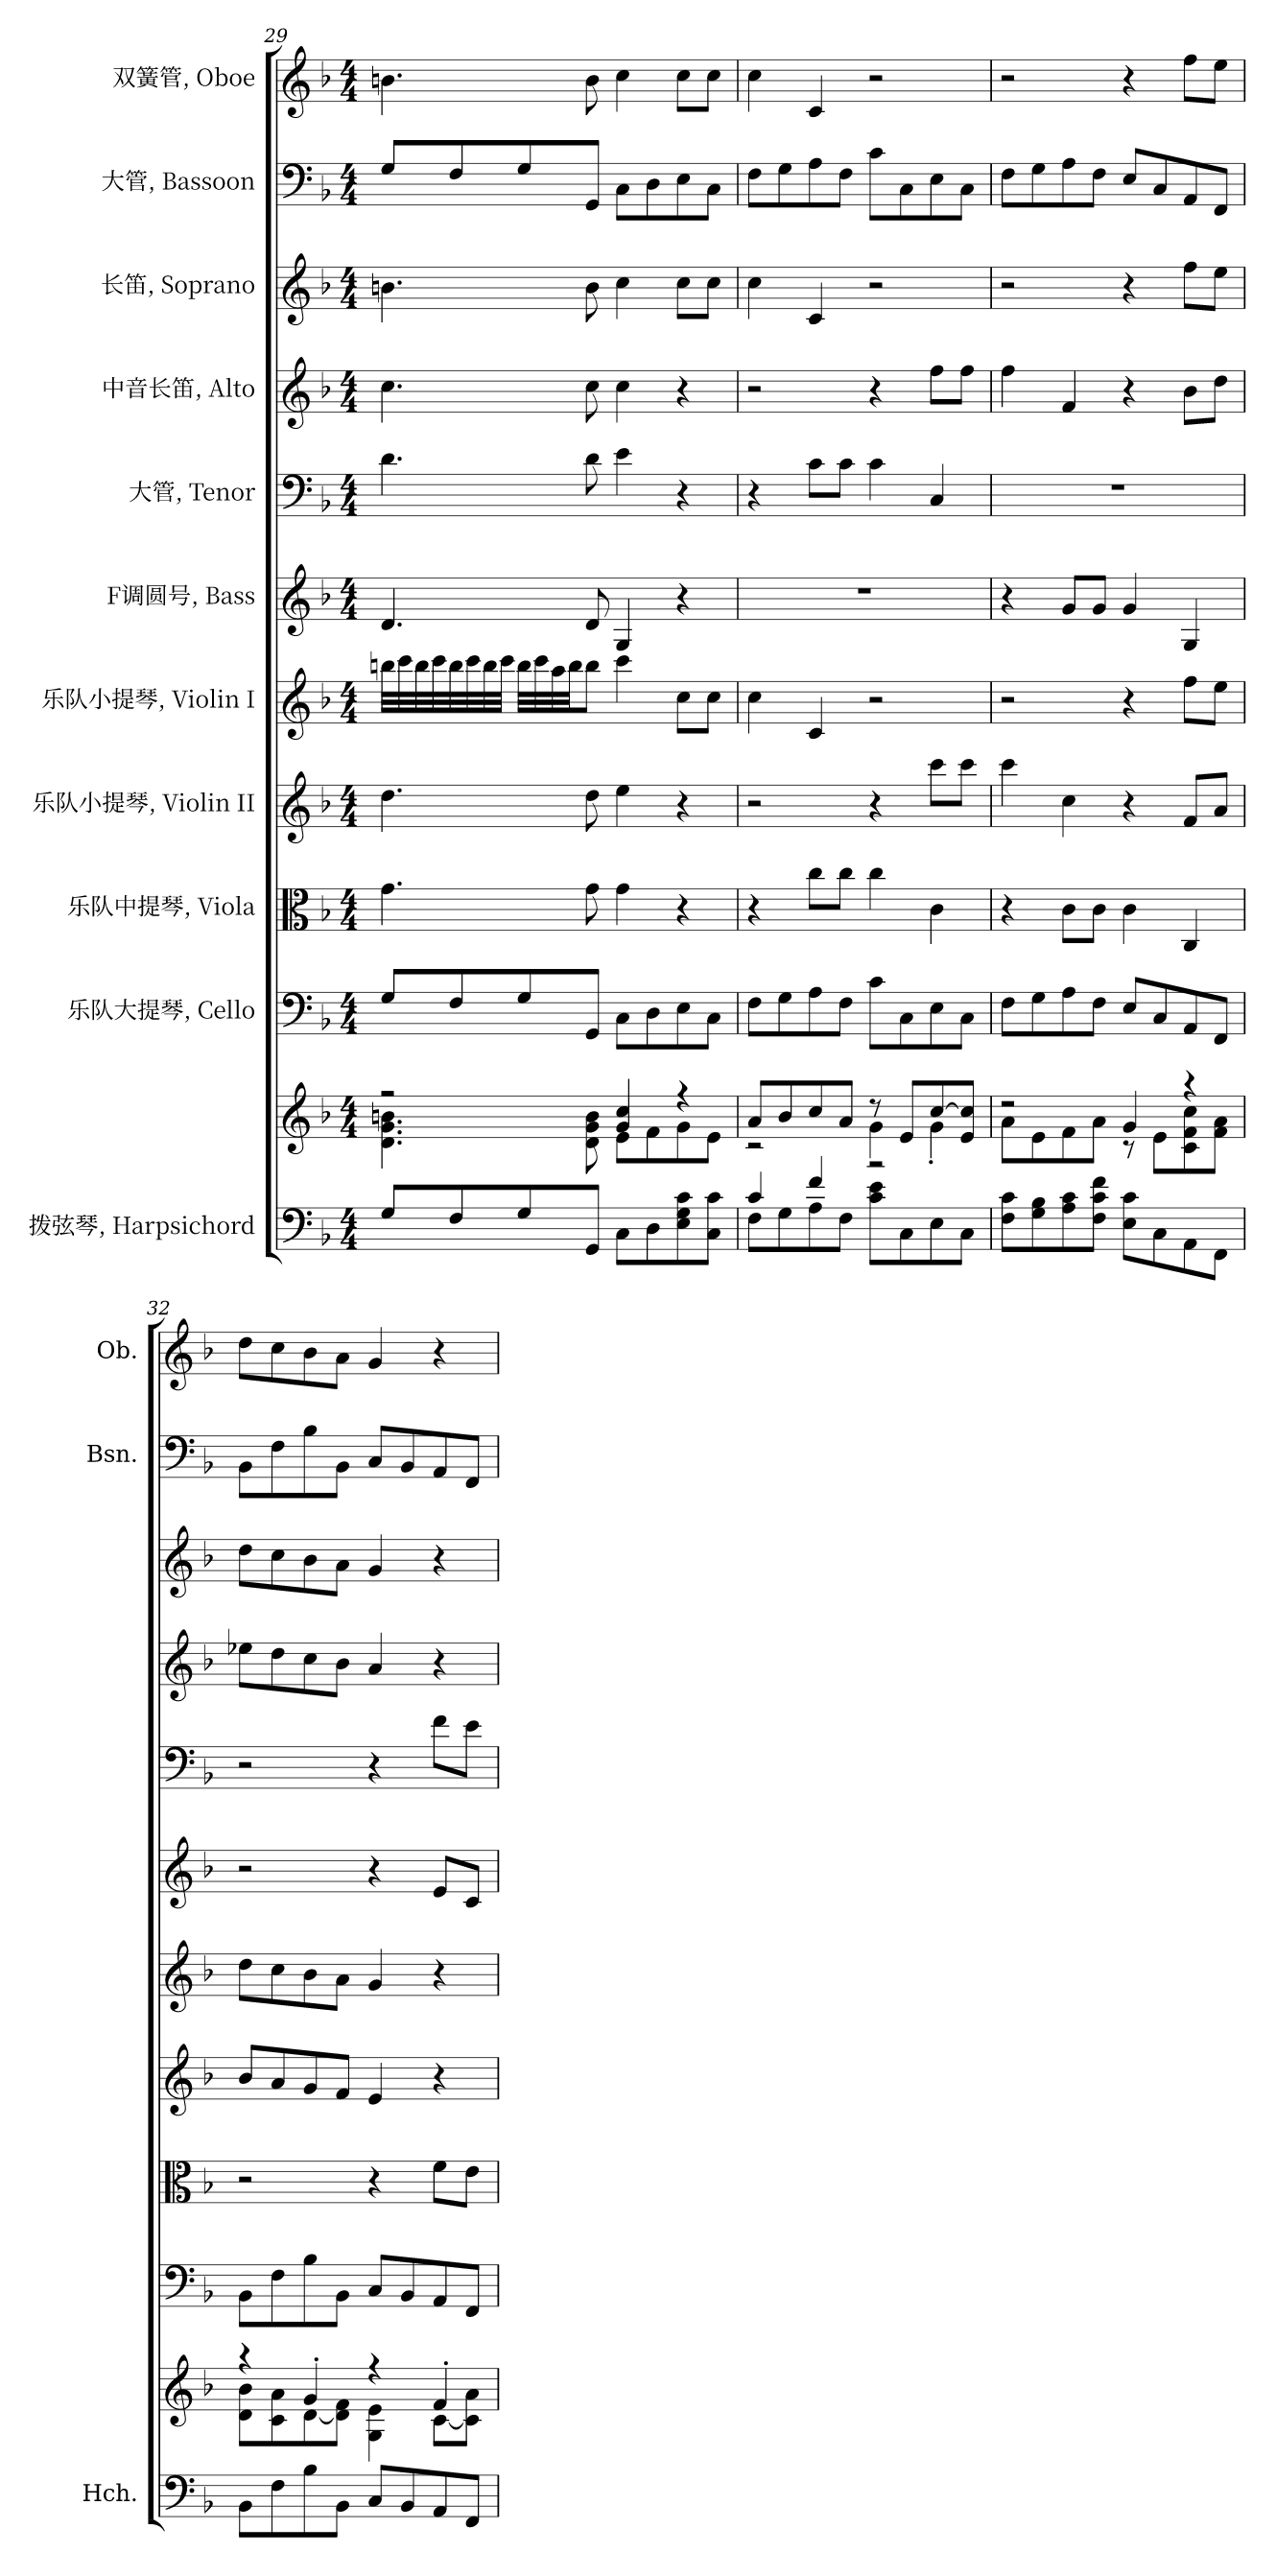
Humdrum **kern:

**kern	**kern	**kern	**kern	**kern	**kern	**kern	**kern	**kern	**kern	**kern	**kern
*part11	*part11	*part10	*part9	*part8	*part7	*part6	*part5	*part4	*part3	*part2	*part1
*staff12	*staff11	*staff10	*staff9	*staff8	*staff7	*staff6	*staff5	*staff4	*staff3	*staff2	*staff1
*I"拨弦琴, Harpsichord	*	*I"乐队大提琴, Cello	*I"乐队中提琴, Viola	*I"乐队小提琴, Violin II	*I"乐队小提琴, Violin I	*I"F调圆号, Bass	*I"大管, Tenor	*I"中音长笛, Alto	*I"长笛, Soprano	*I"大管, Bassoon	*I"双簧管, Oboe
*I'Hch.	*	*	*	*	*	*	*	*	*	*I'Bsn.	*I'Ob.
*clefF4	*clefG2	*clefF4	*clefC3	*clefG2	*clefG2	*clefG2	*clefF4	*clefG2	*clefG2	*clefF4	*clefG2
*	*	*	*	*	*	*ITrd4c7	*	*ITrd3c5	*	*	*
*k[b-]	*k[b-]	*k[b-]	*k[b-]	*k[b-]	*k[b-]	*k[b-e-]	*k[b-]	*k[]	*k[b-]	*k[b-]	*k[b-]
*M4/4	*M4/4	*M4/4	*M4/4	*M4/4	*M4/4	*M4/4	*M4/4	*M4/4	*M4/4	*M4/4	*M4/4
=29	=29	=29	=29	=29	=29	=29	=29	=29	=29	=29	=29
*	*^	*	*	*	*	*	*	*	*	*	*
8G/L	2r	4.d\ 4.g\ 4.bn\	8G/L	4.g\	4.dd\	32bbn\LLL	4.G/	4.d\	4.g\	4.bn\	8G/L	4.bn\
.	.	.	.	.	.	32ccc\	.	.	.	.	.	.
.	.	.	.	.	.	32bb\	.	.	.	.	.	.
.	.	.	.	.	.	32ccc\	.	.	.	.	.	.
8F/	.	.	8F/	.	.	32bb\	.	.	.	.	8F/	.
.	.	.	.	.	.	32ccc\	.	.	.	.	.	.
.	.	.	.	.	.	32bb\	.	.	.	.	.	.
.	.	.	.	.	.	32ccc\JJJ	.	.	.	.	.	.
8G/	.	.	8G/	.	.	32bb\LLL	.	.	.	.	8G/	.
.	.	.	.	.	.	32ccc\	.	.	.	.	.	.
.	.	.	.	.	.	32aa\	.	.	.	.	.	.
.	.	.	.	.	.	32bb\JJ	.	.	.	.	.	.
8GG/J	.	8d\ 8g\ 8b\	8GG/J	8g\	8dd\	8bb\J	8G/	8d\	8g\	8b\	8GG/J	8b\
8C\L	4g/ 4cc/	8e\L	8C\L	4g\	4ee\	4ccc\	4C/	4e\	4g\	4cc\	8C\L	4cc\
8D\	.	8f\	8D\	.	.	.	.	.	.	.	8D\	.
8E\ 8G\ 8c\	4r	8g\	8E\	4r	4r	8cc\L	4r	4r	4r	8cc\L	8E\	8cc\L
8C\ 8c\J	.	8e\J	8C\J	.	.	8cc\J	.	.	.	8cc\J	8C\J	8cc\J
!!LO:PB:g=z
=30	=30	=30	=30	=30	=30	=30	=30	=30	=30	=30	=30	=30
*^	*	*	*	*	*	*	*	*	*	*	*	*
4c/	8F\L	8a/L	2r	8F\L	4r	2r	4cc\	1r	4r	2r	4cc\	8F\L	4cc\
.	8G\	8b-/	.	8G\	.	.	.	.	.	.	.	8G\	.
4f/	8A\	8cc/	.	8A\	8cc\L	.	4c/	.	8c\L	.	4c/	8A\	4c/
.	8F\J	8a/J	.	8F\J	8cc\J	.	.	.	8c\J	.	.	8F\J	.
2r	8c\ 8e\L	8r	4g\	8c\L	4cc\	4r	2r	.	4c\	4r	2r	8c\L	2r
.	8C\	8e/L	.	8C\	.	.	.	.	.	.	.	8C\	.
.	8E\	[8cc/	4g'\	8E\	4c\	8ccc\L	.	.	4C/	8cc\L	.	8E\	.
.	8C\J	8e/ 8cc/]J	.	8C\J	.	8ccc\J	.	.	.	8cc\J	.	8C\J	.
*v	*v	*	*	*	*	*	*	*	*	*	*	*	*
=31	=31	=31	=31	=31	=31	=31	=31	=31	=31	=31	=31	=31
8F\ 8c\L	2r	8a\L	8F\L	4r	4ccc\	2r	4r	1r	4cc\	2r	8F\L	2r
8G\ 8B-\	.	8e\	8G\	.	.	.	.	.	.	.	8G\	.
8A\ 8c\	.	8f\	8A\	8c\L	4cc\	.	8c/L	.	4c/	.	8A\	.
8F\ 8c\ 8f\J	.	8a\J	8F\J	8c\J	.	.	8c/J	.	.	.	8F\J	.
8E\ 8c\L	4g/	8r	8E/L	4c\	4r	4r	4c/	.	4r	4r	8E/L	4r
8C\	.	8e\L	8C/	.	.	.	.	.	.	.	8C/	.
8AA\	4r	8c\ 8f\ 8cc\	8AA/	4C/	8f/L	8ff\L	4C/	.	8f\L	8ff\L	8AA/	8ff\L
8FF\J	.	8f\ 8a\J	8FF/J	.	8a/J	8ee\J	.	.	8a\J	8ee\J	8FF/J	8ee\J
=32	=32	=32	=32	=32	=32	=32	=32	=32	=32	=32	=32	=32
8BB-\L	4r	8d\ 8b-\L	8BB-\L	2r	8b-/L	8dd\L	2r	2r	8b-X\L	8dd\L	8BB-\L	8dd\L
8F\	.	8c\ 8a\	8F\	.	8a/	8cc\	.	.	8a\	8cc\	8F\	8cc\
8B-\	4g'/	[8d\	8B-\	.	8g/	8b-\	.	.	8g\	8b-\	8B-\	8b-\
8BB-\J	.	8d\] 8f\J	8BB-\J	.	8f/J	8a\J	.	.	8f\J	8a\J	8BB-\J	8a\J
8C/L	4r	4G\ 4e\	8C/L	4r	4e/	4g/	4r	4r	4e/	4g/	8C/L	4g/
8BB-/	.	.	8BB-/	.	.	.	.	.	.	.	8BB-/	.
8AA/	4f'/	[8c\L	8AA/	8f\L	4r	4r	8A/L	8f\L	4r	4r	8AA/	4r
8FF/J	.	8c\] 8a\J	8FF/J	8e\J	.	.	8F/J	8e\J	.	.	8FF/J	.
*	*v	*v	*	*	*	*	*	*	*	*	*	*
=	=	=	=	=	=	=	=	=	=	=	=
*-	*-	*-	*-	*-	*-	*-	*-	*-	*-	*-	*-
